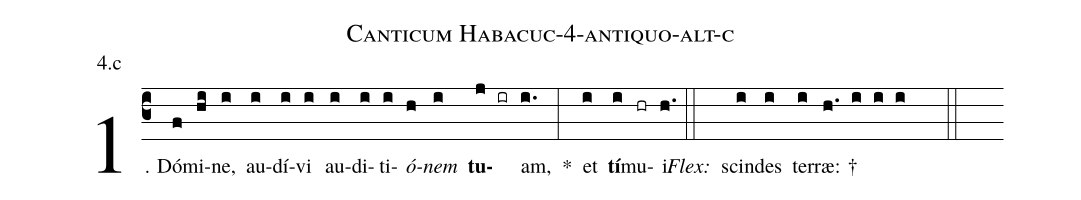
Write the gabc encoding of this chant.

name: Canticum Habacuc-4-antiquo-alt-c;
annotation: 4.c;
%%
(c3)1. Dó(f)mi(hi)ne,(i) au(i)dí(i)vi(i) au(i)di(i)ti(i)<i>ó</i>(h)<i>nem</i>(i) <b>tu</b>(j ir)am,(i.) *(:) et(i) <b>tí</b>(i)mu(hr)i.(h.) (::)
<i>Flex:</i>()  scin(i)des(i) ter(i)ræ: †(h. i i i  ::)
